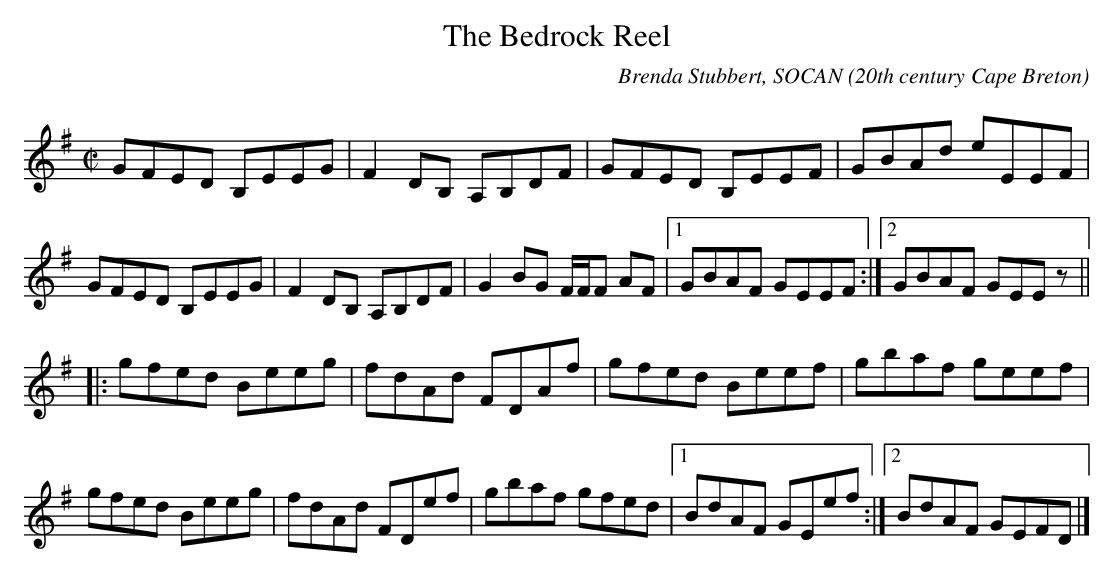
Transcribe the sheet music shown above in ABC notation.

X:1
T:The Bedrock Reel
C:Brenda Stubbert, SOCAN
O:20th century Cape Breton
Q:288
L:1/8
M:C|
K:Eaeo
GFED B,EEG|F2 DB, A,B,DF|GFED B,EEF|GBAd eEEF|!
GFED B,EEG|F2 DB, A,B,DF|G2 BG F/F/F AF|[1GBAF GEEF:|[2GBAF GEEz||!
|:gfed Beeg|fdAd FDAf|gfed Beef|gbaf geef|!
gfed Beeg|fdAd FDef|gbaf gfed|[1BdAF GEef:|[2BdAF GEFD|]!
